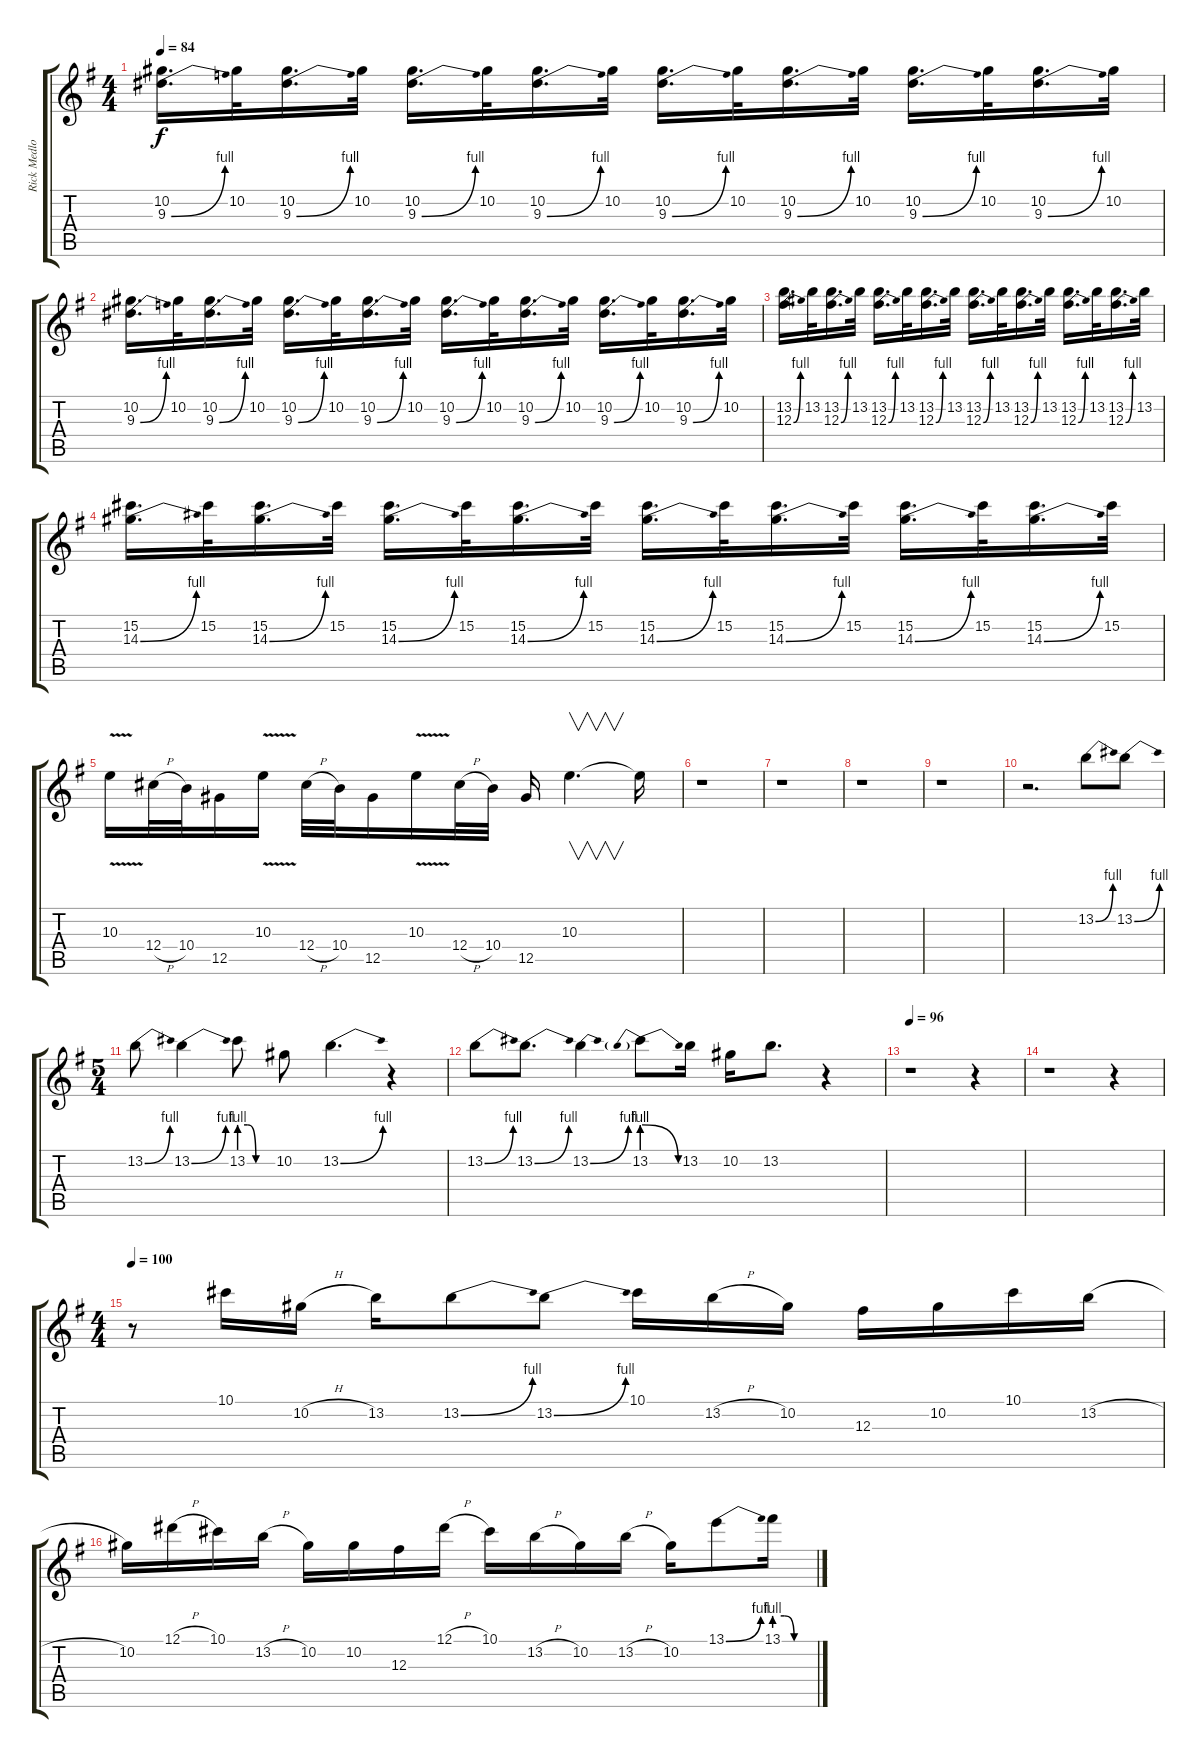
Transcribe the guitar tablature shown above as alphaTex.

\track ("Rick Medlocke Guitar Solos" "Rick Medlo") {instrument overdrivenguitar}
\staff {score tabs}
\tuning (Eb4 Bb3 Gb3 Db3 Ab2 Eb2) {hide}
\ts (4 4)
\tempo 84
\clef g2
\ks g
(10.2 9.3{be (bend 0 0 60 4)}).16{d dy f} 10.2.32 (10.2 9.3{be (bend 0 0 60 4)}).16{d} 10.2.32 (10.2 9.3{be (bend 0 0 60 4)}).16{d} 10.2.32 (10.2 9.3{be (bend 0 0 60 4)}).16{d} 10.2.32 (10.2 9.3{be (bend 0 0 60 4)}).16{d} 10.2.32 (10.2 9.3{be (bend 0 0 60 4)}).16{d} 10.2.32 (10.2 9.3{be (bend 0 0 60 4)}).16{d} 10.2.32 (10.2 9.3{be (bend 0 0 60 4)}).16{d} 10.2.32 |
(10.2 9.3{be (bend 0 0 60 4)}).16{d} 10.2.32 (10.2 9.3{be (bend 0 0 60 4)}).16{d} 10.2.32 (10.2 9.3{be (bend 0 0 60 4)}).16{d} 10.2.32 (10.2 9.3{be (bend 0 0 60 4)}).16{d} 10.2.32 (10.2 9.3{be (bend 0 0 60 4)}).16{d} 10.2.32 (10.2 9.3{be (bend 0 0 60 4)}).16{d} 10.2.32 (10.2 9.3{be (bend 0 0 60 4)}).16{d} 10.2.32 (10.2 9.3{be (bend 0 0 60 4)}).16{d} 10.2.32 |
(13.2 12.3{be (bend 0 0 60 4)}).16{d} 13.2.32 (13.2 12.3{be (bend 0 0 60 4)}).16{d} 13.2.32 (13.2 12.3{be (bend 0 0 60 4)}).16{d} 13.2.32 (13.2 12.3{be (bend 0 0 60 4)}).16{d} 13.2.32 (13.2 12.3{be (bend 0 0 60 4)}).16{d} 13.2.32 (13.2 12.3{be (bend 0 0 60 4)}).16{d} 13.2.32 (13.2 12.3{be (bend 0 0 60 4)}).16{d} 13.2.32 (13.2 12.3{be (bend 0 0 60 4)}).16{d} 13.2.32 |
(15.2 14.3{be (bend 0 0 60 4)}).16{d} 15.2.32 (15.2 14.3{be (bend 0 0 60 4)}).16{d} 15.2.32 (15.2 14.3{be (bend 0 0 60 4)}).16{d} 15.2.32 (15.2 14.3{be (bend 0 0 60 4)}).16{d} 15.2.32 (15.2 14.3{be (bend 0 0 60 4)}).16{d} 15.2.32 (15.2 14.3{be (bend 0 0 60 4)}).16{d} 15.2.32 (15.2 14.3{be (bend 0 0 60 4)}).16{d} 15.2.32 (15.2 14.3{be (bend 0 0 60 4)}).16{d} 15.2.32 |
10.3{v}.16 12.4{h}.32 10.4.32 12.5.16 10.3{v}.16 12.4{h}.32 10.4.32 12.5.16 10.3{v}.16 12.4{h}.32 10.4.32 12.5.16 10.3.4{v d} 10.3{t}.16 |
r.1 |
r.1 |
r.1 |
r.1 |
r.2{d} 13.2{be (bend 0 0 60 4)}.8 13.2{be (bend 0 0 60 4)}.8 |
\ts (5 4)
13.2{be (bend 0 0 60 4)}.8 13.2{be (bend 0 0 60 4)}.4 13.2{be (custom 0 4 15 4 30 0 60 0)}.8 10.2.8 13.2{be (bend 0 0 60 4)}.4{d} r.4 |
13.2{be (bend 0 0 60 4)}.8 13.2{be (bend 0 0 60 4)}.8{d} 13.2{be (bend 0 0 60 4)}.4 13.2{be (prebendrelease 0 4 60 0)}.8 13.2.16 10.2.16 13.2.8{d} r.4 |
\tempo 96
r.1 r.4 |
r.1 r.4 |
\ts (4 4)
\tempo 100
r.8 10.1.16 10.2{h}.16 13.2.16 13.2{be (bend 0 0 60 4)}.8 13.2{be (bend 0 0 60 4)}.8 10.1.16 13.2{h}.16 10.2.16 12.3.16 10.2.16 10.1.16 13.2{h}.16 |
10.2.16 12.1{h}.16 10.1.16 13.2{h}.16 10.2.16 10.2.16 12.3.16 12.1{h}.16 10.1.16 13.2{h}.16 10.2.16 13.2{h}.16 10.2.16 13.1{be (bend 0 0 60 4)}.8 13.1{be (custom 0 4 15 4 30 0 60 0)}.16
